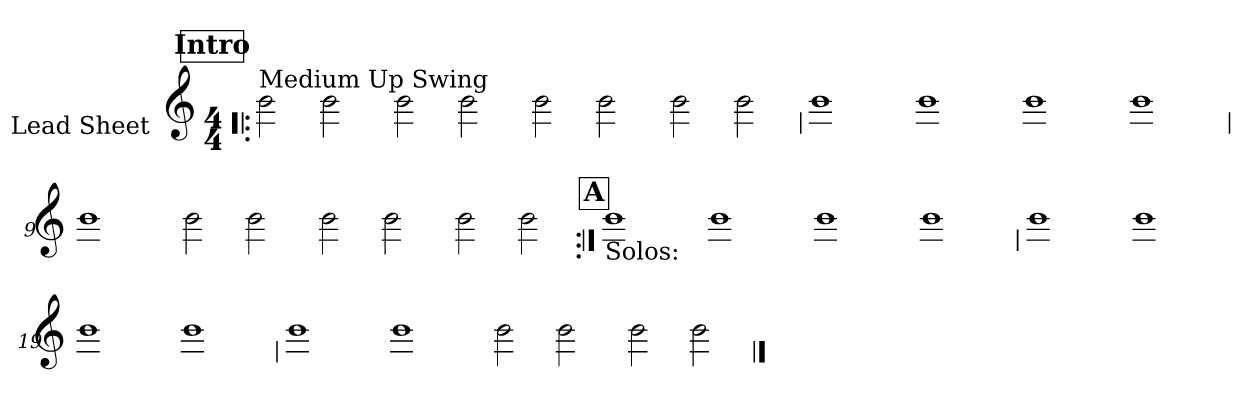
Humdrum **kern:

**kern
*part1
*staff1
*I"Lead Sheet
*stria0
*clefG2
*k[]
*C:
*M4/4
!!LO:REH:place=s1:a:t=Intro
=1!|:
!LO:TX:a:t=Medium Up Swing
2b
2b
=2-
2b
2b
=3-
2b
2b
=4-
2b
2b
!!LO:LB:g=z
=5
1b
=6-
1b
=7-
1b
=8-
1b
!!LO:LB:g=z
=9
1b
=10-
2b
2b
=11-
2b
2b
=12-
2b
2b
!!LO:LB:g=z
!!LO:REH:place=s1:a:t=A
=13:|!
!LO:TX:b:t=Solos&colon;
1b
=14-
1b
=15-
1b
=16-
1b
!!LO:LB:g=z
=17
1b
=18-
1b
=19-
1b
=20-
1b
!!LO:LB:g=z
=21
1b
=22-
1b
=23-
2b
2b
=24-
2b
2b
==
*-
